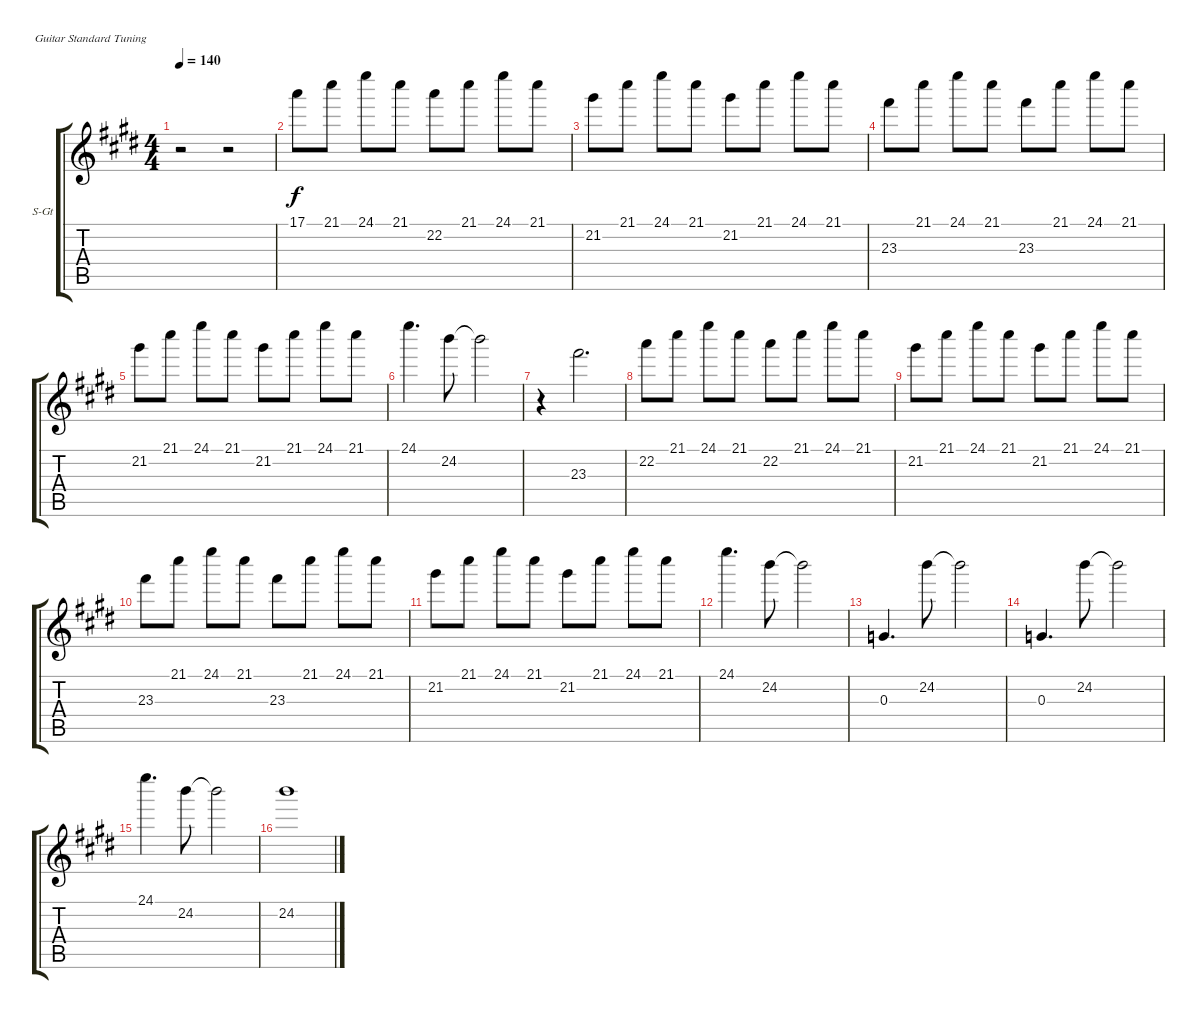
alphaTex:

\bracketExtendMode groupsimilarinstruments
\firstSystemTrackNameOrientation horizontal
\otherSystemsTrackNameOrientation horizontal
\track ("Glockenspiel" "S-Gt") {instrument glockenspiel}
\staff {score tabs}
\tuning (E4 B3 G3 D3 A2 E2)
\displaytranspose 12
\ts (4 4)
\tempo 140
\clef g2
\ks e
r.2{dy f} r.2 |
17.1.8 21.1.8 24.1.8 21.1.8 22.2.8 21.1.8 24.1.8 21.1.8 |
21.2.8 21.1.8 24.1.8 21.1.8 21.2.8 21.1.8 24.1.8 21.1.8 |
23.3.8 21.1.8 24.1.8 21.1.8 23.3.8 21.1.8 24.1.8 21.1.8 |
21.2.8 21.1.8 24.1.8 21.1.8 21.2.8 21.1.8 24.1.8 21.1.8 |
24.1.4{d} 24.2.8 24.2{t}.2 |
r.4 23.3.2{d} |
22.2.8 21.1.8 24.1.8 21.1.8 22.2.8 21.1.8 24.1.8 21.1.8 |
21.2.8 21.1.8 24.1.8 21.1.8 21.2.8 21.1.8 24.1.8 21.1.8 |
23.3.8 21.1.8 24.1.8 21.1.8 23.3.8 21.1.8 24.1.8 21.1.8 |
21.2.8 21.1.8 24.1.8 21.1.8 21.2.8 21.1.8 24.1.8 21.1.8 |
24.1.4{d} 24.2.8 24.2{t}.2 |
0.3.4{d} 24.2.8 24.2{t}.2 |
0.3.4{d} 24.2.8 24.2{t}.2 |
24.1.4{d} 24.2.8 24.2{t}.2 |
24.2.1
